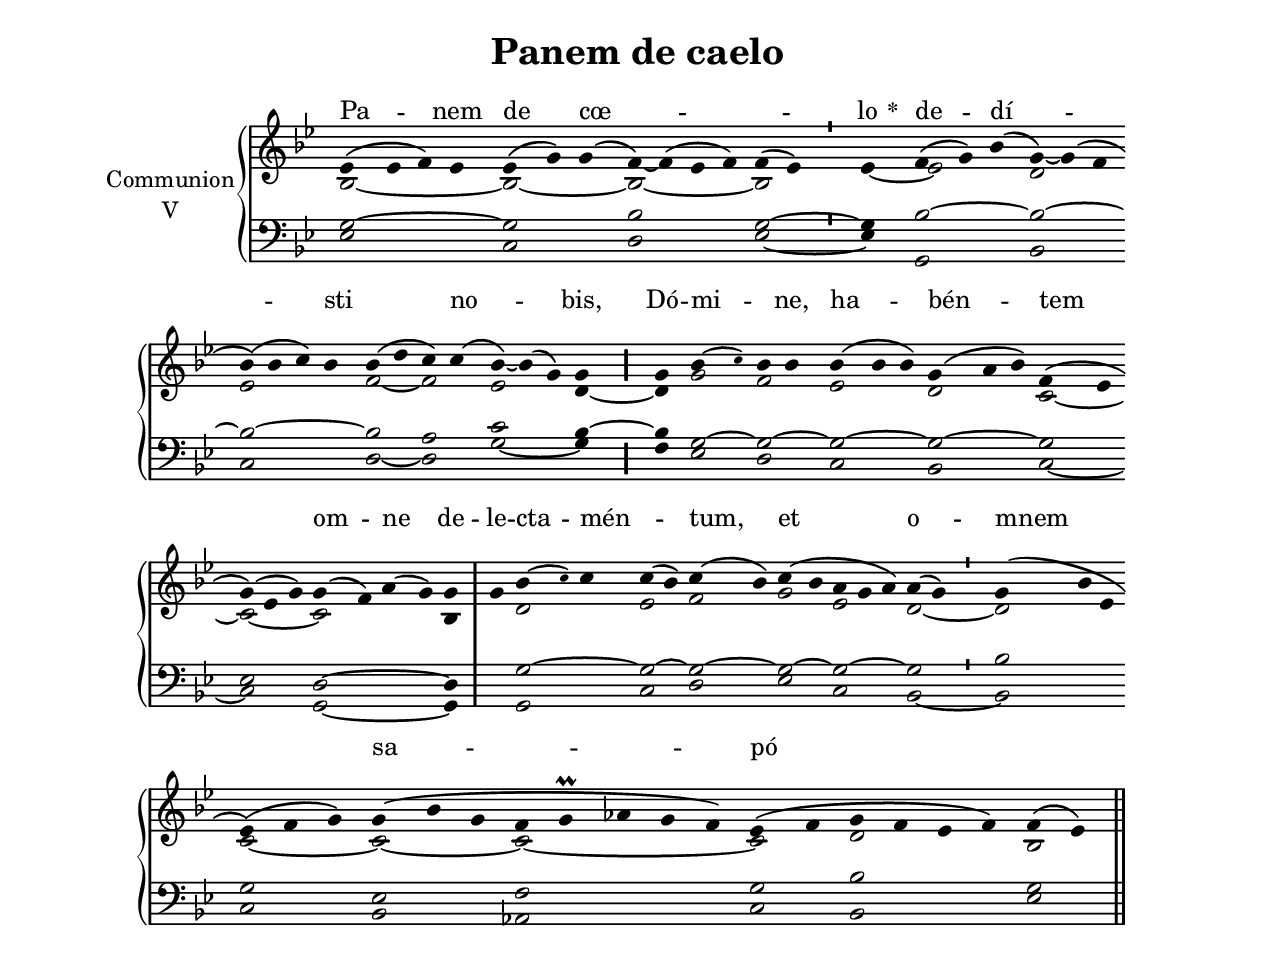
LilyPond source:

\version "2.18"
\include "gregorian.ly"
\include "noh2.ily"


%Page reference: page ii.200
%(volume.page)

global = {
 \key ees \lydian
 \cadenzaOn 
}

\header {
  title = \markup \center-column {"Panem de caelo" \vspace #1 }
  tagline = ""
  composer = ""
}

\paper {
 #(include-special-characters)
  oddHeaderMarkup = \markup \fill-line {
    \line {}
    \center-column {
      \on-the-fly #first-page     " "
      \on-the-fly #not-first-page "Panem de caelo"
    }
    \line { \on-the-fly #print-page-number-check-first \fromproperty #'page:page-number-string }
  }
  evenHeaderMarkup = \markup \fill-line {
    \line { \on-the-fly #print-page-number-check-first \fromproperty #'page:page-number-string }
    \center-column { "Panem de caelo" }
    \line {}
  }
}

chantText = \lyricmode {
Pa -- nem de cœ -- _ lo 
\set stanza = " * " de -- dí -- sti _ no -- bis, Dó -- mi -- _ ne, 
ha -- bén -- tem om -- ne de -- le -- cta -- mén -- _ tum, 
et o -- mnem sa -- pó -- _ rem su -- a -- vi -- tá -- tis. }

chantMusic = {
\tieDown   ees'4 ( ees'4 f'4) ees'4 ees'4 ( g'4) g'4 ( f'4) ~ f'4 ( ees'4 f'4) f'4 ( ees'4) \divisioMinima
 ees'4 f'4 ( g'4) bes'4 ( g'4) ~ g'4 ( f'4 \forceBreak
) bes'4 ( bes'4 c''4) bes'4 bes'4 ( d''4 c''4) c''4 ( bes'4) ~ bes'4 ( g'4) g'4 \divisioMaior
 g'4 bes'4 ( \once \tweak #'font-size #-4 c'' ) bes'4 bes'4 bes'4 ( bes'4 bes'4) g'4 ( a'4 bes'4) f'4 ( ees'4 \forceBreak
) g'4 ( ees'4 g'4) g'4 ( f'4) a'4 ( g'4) g'4 \divisioMaxima
 g'4 bes'4 ( \once \tweak #'font-size #-4 c'' ) c''4 c''4 ( bes'4) c''4 ( bes'4) c''4 ( bes'4 a'4 g'4 a'4) a'4 ( g'4) \divisioMinima
 g'4 ( bes'4 ees'4 \forceBreak
) ees'4 ( f'4 g'4)  g'4 ( bes'4 g'4 f'4 g'\prall aes'4 g'4 f'4) ees'4 ( f'4 g'4 f'4 ees'4 f'4) f'4 ( ees'4) \finalis

}

altoMusic = {
bes2*4/2 ~ bes2*3/2 ~ bes2*4/2 ~ bes2 \divisioMinima
ees'4 ~ ees'2*3/2 d'2*3/2 ees'2*4/2 f'2 ~ f'2 ees'2*3/2 d'4 ~ \divisioMaior
d'4 g'2 f'2 ees'2*3/2 d'2*3/2 c'2 ~ c'2*3/2 ~ c'2*4/2 bes4 \divisioMaxima
r4 d'2*3/2 ees'2 f'2 g'2 ees'2*3/2 d'2 ~ \divisioMinima
d'2*3/2 c'2*3/2 ~ c'2*3/2 ~ c'2*5/2 ~ c'2 d'2*4/2 bes2 \finalis
}

tenorMusic = {
g2*4/2 ~ g2*3/2 bes2*4/2 g2 ~ \divisioMinima
g4 bes2*3/2 ~ bes2*3/2 ~ bes2*4/2 ~ bes2 a2 c'2*3/2 bes4 ~ \divisioMaior
bes4 g2 ~ g2 ~ g2*3/2 ~ g2*3/2 ~ g2 ees2*3/2 d2*4/2 ~ d4 \divisioMaxima
r4 g2*3/2 ~ g2 ~ g2 ~ g2 ~ g2*3/2 ~ g2 \divisioMinima
bes2*3/2 g2*3/2 ees2*3/2 f2*5/2 g2 bes2*4/2 g2 \finalis
}

bassMusic = {
ees2*4/2 c2*3/2 d2*4/2 ees2 ~ \divisioMinima
ees4 g,2*3/2 bes,2*3/2 c2*4/2 d2 ~ d2 g2*3/2 ~ g4 \divisioMaior
f4 ees2 d2 c2*3/2 bes,2*3/2 c2 ~ c2*3/2 g,2*4/2 ~ g,4 \divisioMaxima
r4 g,2*3/2 c2 d2 ees2 c2*3/2 bes,2 ~ \divisioMinima
bes,2*3/2 c2*3/2 bes,2*3/2 aes,2*5/2 c2 bes,2*4/2 ees2 \finalis
}

voiceLines = {
\voiceLineStyle


}

\score{
  <<
    \new GrandStaff <<
      \set GrandStaff.autoBeaming = ##f
      \set GrandStaff.instrumentName = \markup \center-column {
        "Communion"
        "V"
      }
      \new Staff = up <<
        \new Voice = "chant" {
          \voiceOne \global \chantMusic
        }
        \new Voice {
          \voiceTwo \global \altoMusic
        }
      >>

      \new Staff = down <<
        \clef bass
        \new Voice {
          \voiceOne \global \tenorMusic
        }
        \new Voice {
          \voiceTwo \global \bassMusic
        }
	\new Voice {
        \voiceThree \global \voiceLines
        }
      >>
    >>
    \new Lyrics \lyricsto chant {
      \chantText
    }
  >>
  \layout{
  }
  \midi{
    \tempo 4 = 125
  }
}
